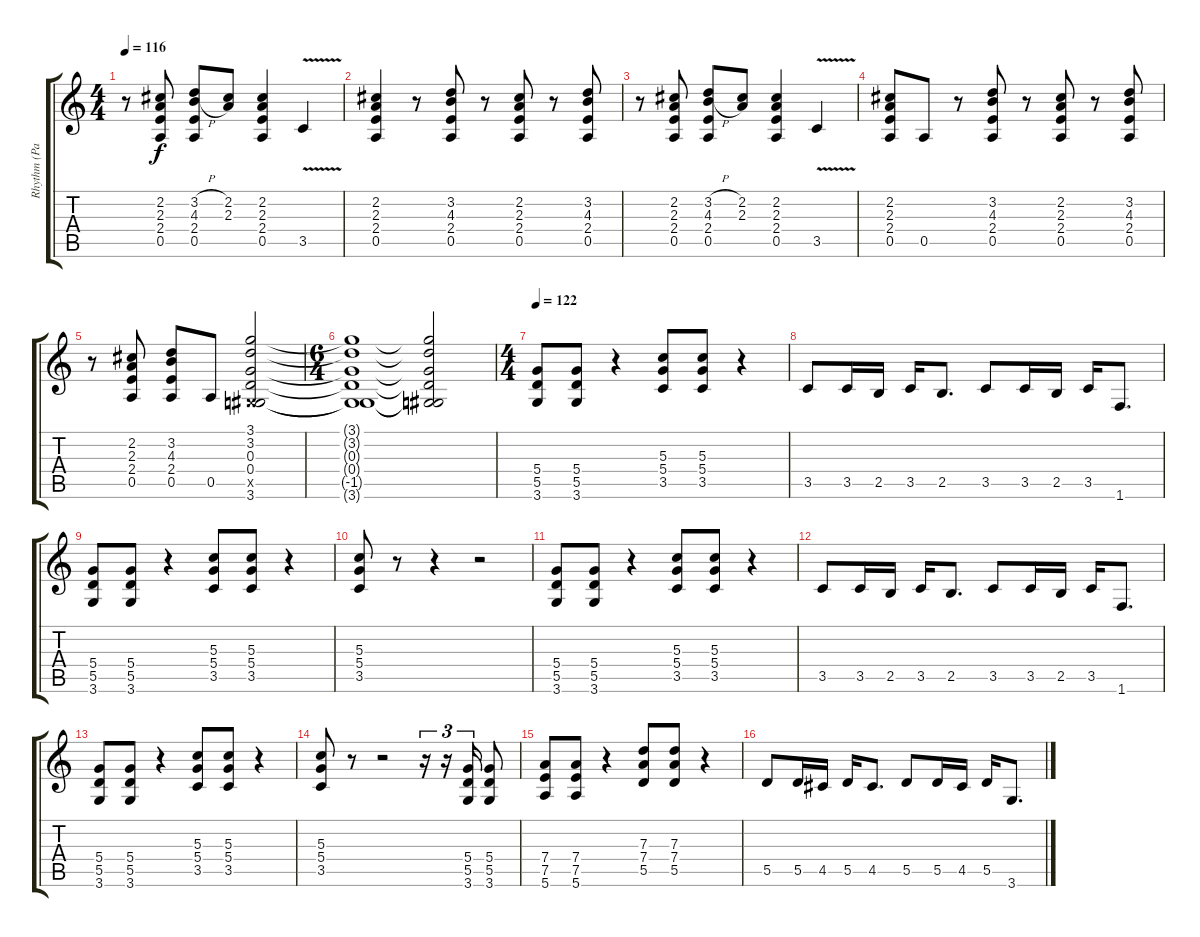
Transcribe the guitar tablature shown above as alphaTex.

\track ("Rhythm (Paul Stanley)" "Rhythm (Pa") {instrument overdrivenguitar}
\staff {score tabs}
\tuning (E4 B3 G3 D3 A2 E2) {hide}
\ts (4 4)
\tempo 116
\clef g2
\ks c
r.8{dy f} (2.2 2.3 2.4 0.5).8 (3.2{h} 4.3{h} 2.4 0.5).8 (2.2 2.3).8 (2.2 2.3 2.4 0.5).4 3.5{v}.4 |
(2.2 2.3 2.4 0.5).4 r.8 (3.2 4.3 2.4 0.5).8 r.8 (2.2 2.3 2.4 0.5).8 r.8 (3.2 4.3 2.4 0.5).8 |
r.8 (2.2 2.3 2.4 0.5).8 (3.2{h} 4.3{h} 2.4 0.5).8 (2.2 2.3).8 (2.2 2.3 2.4 0.5).4 3.5{v}.4 |
(2.2 2.3 2.4 0.5).8 0.5.8 r.8 (3.2 4.3 2.4 0.5).8 r.8 (2.2 2.3 2.4 0.5).8 r.8 (3.2 4.3 2.4 0.5).8 |
r.8 (2.2 2.3 2.4 0.5).8 (3.2 4.3 2.4 0.5).8 0.5.8 (3.1 3.2 0.3 0.4 -1.5{x} 3.6).2 |
\ts (6 4)
(3.1{t} 3.2{t} 0.3{t} 0.4{t} -1.5{t} 3.6{t}).1 (3.1{t} 3.2{t} 0.3{t} 0.4{t} -1.5{t} 3.6{t}).2 |
\ts (4 4)
\tempo 122
(5.4 5.5 3.6).8 (5.4 5.5 3.6).8 r.4 (5.3 5.4 3.5).8 (5.3 5.4 3.5).8 r.4 |
3.5.8 3.5.16 2.5.16 3.5.16 2.5.8{d} 3.5.8 3.5.16 2.5.16 3.5.16 1.6.8{d} |
(5.4 5.5 3.6).8 (5.4 5.5 3.6).8 r.4 (5.3 5.4 3.5).8 (5.3 5.4 3.5).8 r.4 |
(5.3 5.4 3.5).8 r.8 r.4 r.2 |
(5.4 5.5 3.6).8 (5.4 5.5 3.6).8 r.4 (5.3 5.4 3.5).8 (5.3 5.4 3.5).8 r.4 |
3.5.8 3.5.16 2.5.16 3.5.16 2.5.8{d} 3.5.8 3.5.16 2.5.16 3.5.16 1.6.8{d} |
(5.4 5.5 3.6).8 (5.4 5.5 3.6).8 r.4 (5.3 5.4 3.5).8 (5.3 5.4 3.5).8 r.4 |
(5.3 5.4 3.5).8 r.8 r.2 r.16{tu (3 2)} r.16{tu (3 2)} (5.4 5.5 3.6).16{tu (3 2)} (5.4 5.5 3.6).8 |
(7.4 7.5 5.6).8 (7.4 7.5 5.6).8 r.4 (7.3 7.4 5.5).8 (7.3 7.4 5.5).8 r.4 |
5.5.8 5.5.16 4.5.16 5.5.16 4.5.8{d} 5.5.8 5.5.16 4.5.16 5.5.16 3.6.8{d}
